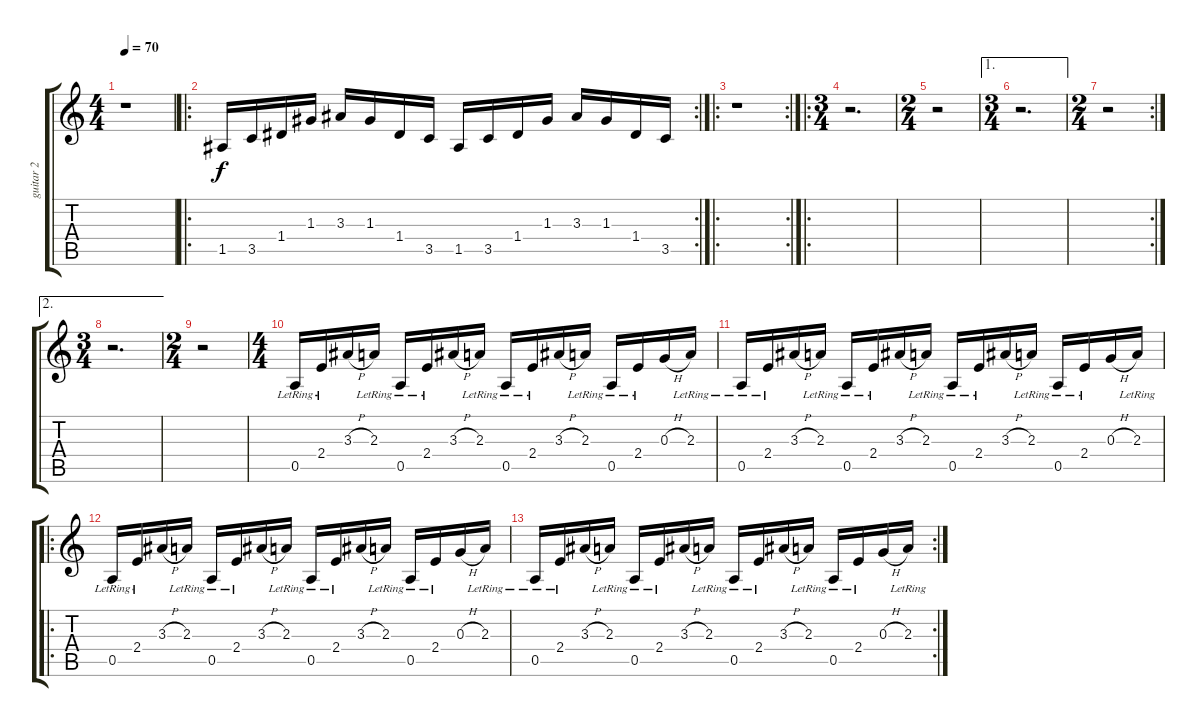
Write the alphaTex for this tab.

\track ("guitar 2" "guitar 2") {instrument electricguitarjazz}
\staff {score tabs}
\tuning (E4 B3 G3 D3 A2 E2) {hide}
\ts (4 4)
\tempo 70
\clef g2
\ks c
r.1{dy f} |
\ro
\rc 2
1.5.16 3.5.16 1.4.16 1.3.16 3.3.16 1.3.16 1.4.16 3.5.16 1.5.16 3.5.16 1.4.16 1.3.16 3.3.16 1.3.16 1.4.16 3.5.16 |
\ro
\rc 2
r.1 |
\ro
\ts (3 4)
r.2{d} |
\ts (2 4)
r.2 |
\ae 1
\ts (3 4)
r.2{d} |
\rc 2
\ts (2 4)
r.2 |
\ae 2
\ts (3 4)
r.2{d} |
\ts (2 4)
r.2 |
\ts (4 4)
0.5{lr}.16{instrument electricguitarjazz} 2.4{lr}.16 3.3{h}.16 2.3{lr}.16 0.5{lr}.16 2.4{lr}.16 3.3{h}.16 2.3{lr}.16 0.5{lr}.16 2.4{lr}.16 3.3{h}.16 2.3{lr}.16 0.5{lr}.16 2.4{lr}.16 0.3{h}.16 2.3{lr}.16 |
0.5{lr}.16 2.4{lr}.16 3.3{h}.16 2.3{lr}.16 0.5{lr}.16 2.4{lr}.16 3.3{h}.16 2.3{lr}.16 0.5{lr}.16 2.4{lr}.16 3.3{h}.16 2.3{lr}.16 0.5{lr}.16 2.4{lr}.16 0.3{h}.16 2.3{lr}.16 |
\ro
0.5{lr}.16 2.4{lr}.16 3.3{h}.16 2.3{lr}.16 0.5{lr}.16 2.4{lr}.16 3.3{h}.16 2.3{lr}.16 0.5{lr}.16 2.4{lr}.16 3.3{h}.16 2.3{lr}.16 0.5{lr}.16 2.4{lr}.16 0.3{h}.16 2.3{lr}.16 |
\rc 2
0.5{lr}.16 2.4{lr}.16 3.3{h}.16 2.3{lr}.16 0.5{lr}.16 2.4{lr}.16 3.3{h}.16 2.3{lr}.16 0.5{lr}.16 2.4{lr}.16 3.3{h}.16 2.3{lr}.16 0.5{lr}.16 2.4{lr}.16 0.3{h}.16 2.3{lr}.16
